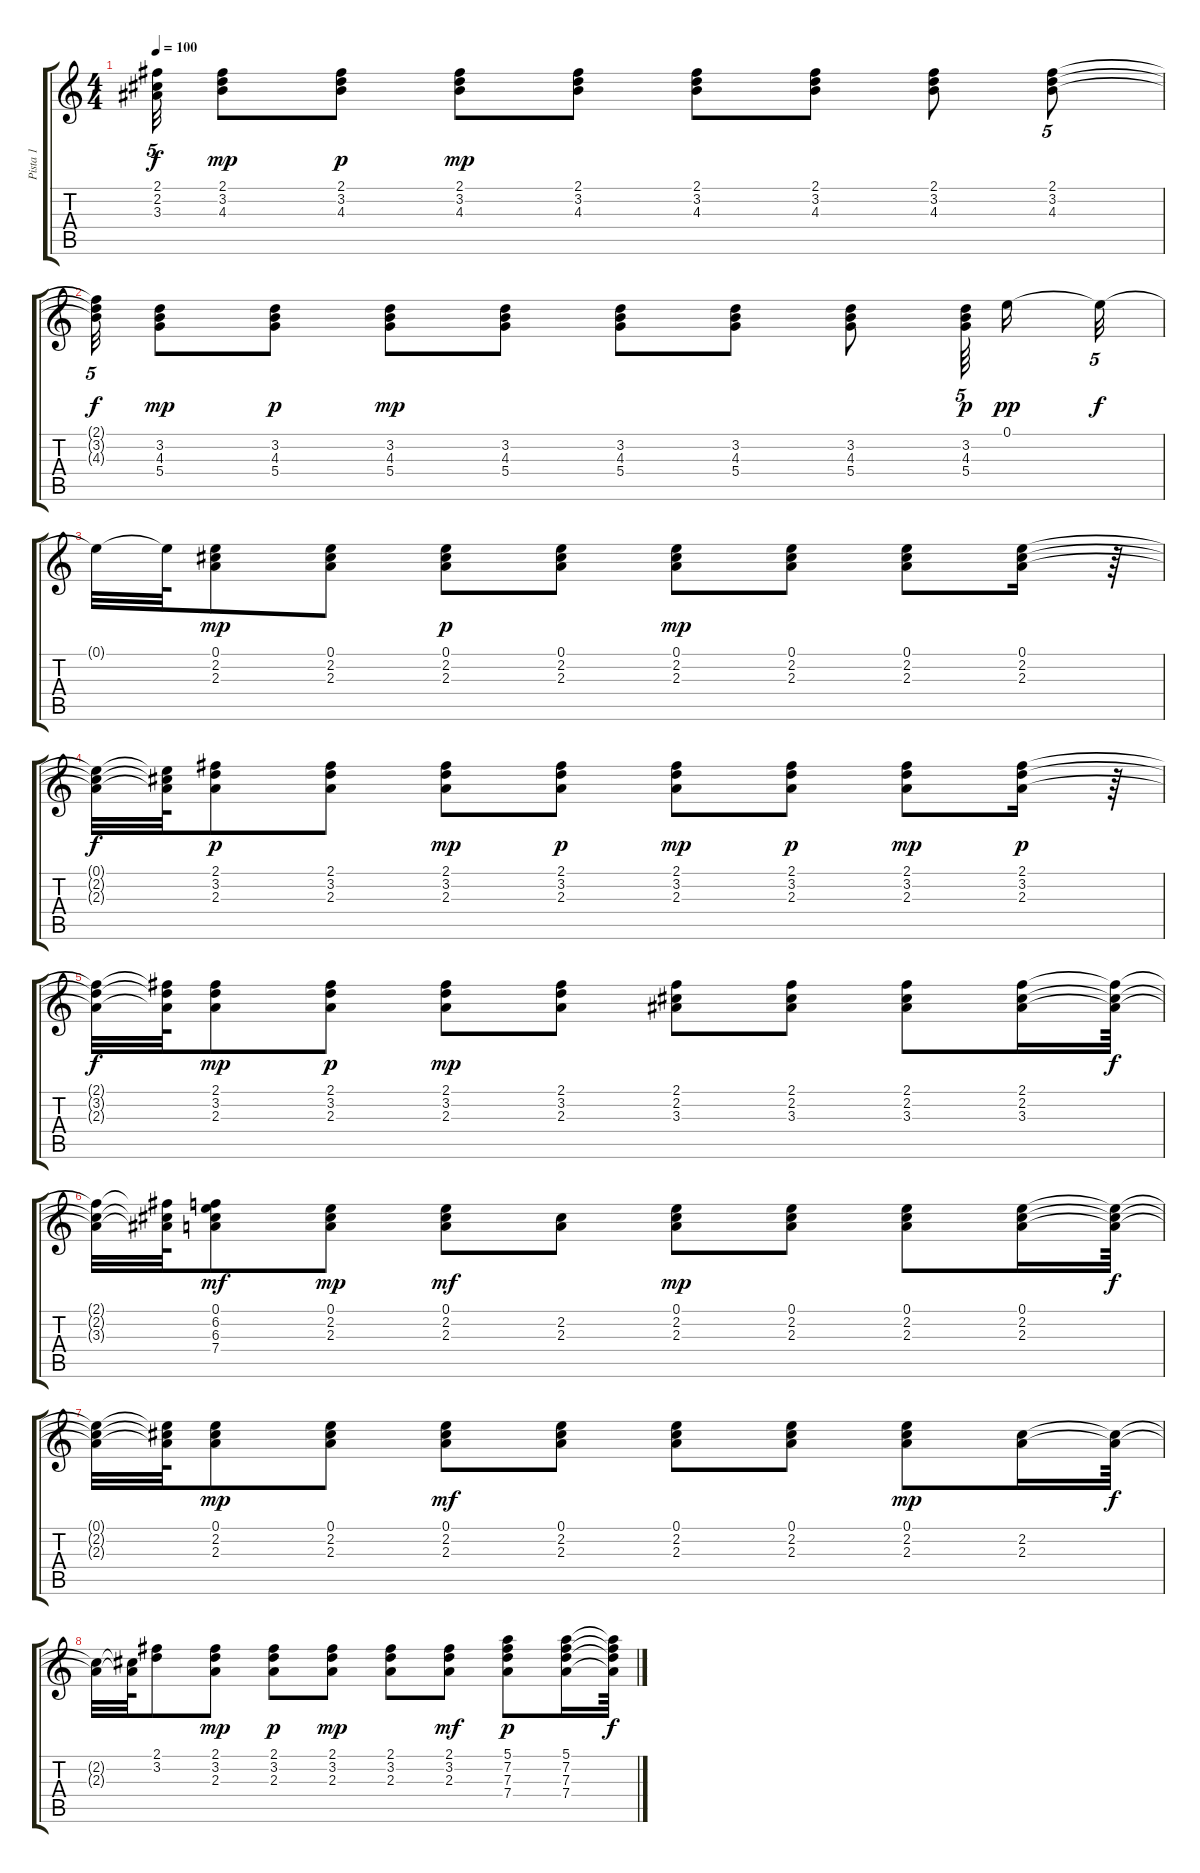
\track ("Pista 1" "Pista 1") {instrument acousticguitarsteel}
\staff {score tabs}
\tuning (E4 B3 G3 D3 A2 E2) {hide}
\ts (4 4)
\tempo 100
\clef g2
\ks c
(2.1{t} 2.2{t} 3.3{t}).32{tu (5 4) dy f} (2.1 3.2 4.3).8{dy mp} (2.1 3.2 4.3).8{dy p} (2.1 3.2 4.3).8{dy mp} (2.1 3.2 4.3).8 (2.1 3.2 4.3).8 (2.1 3.2 4.3).8 (2.1 3.2 4.3).8 (2.1 3.2 4.3).8{tu (5 4)} |
(2.1{t} 3.2{t} 4.3{t}).32{tu (5 4) dy f} (3.2 4.3 5.4).8{dy mp} (3.2 4.3 5.4).8{dy p} (3.2 4.3 5.4).8{dy mp} (3.2 4.3 5.4).8 (3.2 4.3 5.4).8 (3.2 4.3 5.4).8 (3.2 4.3 5.4).8 (3.2 4.3 5.4).64{tu (5 4) dy p beam splitsecondary} 0.1.16{dy pp} 0.1{t}.32{tu (5 4) dy f} |
0.1{t}.32 0.1{t}.64 (0.1 2.2 2.3).8{dy mp} (0.1 2.2 2.3).8 (0.1 2.2 2.3).8{dy p} (0.1 2.2 2.3).8 (0.1 2.2 2.3).8{dy mp} (0.1 2.2 2.3).8 (0.1 2.2 2.3).8 (0.1 2.2 2.3).16 r.64 |
(0.1{t} 2.2{t} 2.3{t}).32{dy f} (0.1{t} 2.2{t} 2.3{t}).64 (2.1 3.2 2.3).8{dy p} (2.1 3.2 2.3).8 (2.1 3.2 2.3).8{dy mp} (2.1 3.2 2.3).8{dy p} (2.1 3.2 2.3).8{dy mp} (2.1 3.2 2.3).8{dy p} (2.1 3.2 2.3).8{dy mp} (2.1 3.2 2.3).16{dy p} r.64 |
(2.1{t} 3.2{t} 2.3{t}).32{dy f} (2.1{t} 3.2{t} 2.3{t}).64 (2.1 3.2 2.3).8{dy mp} (2.1 3.2 2.3).8{dy p} (2.1 3.2 2.3).8{dy mp} (2.1 3.2 2.3).8 (2.1 2.2 3.3).8 (2.1 2.2 3.3).8 (2.1 2.2 3.3).8 (2.1 2.2 3.3).16 (2.1{t} 2.2{t} 3.3{t}).64{dy f} |
(2.1{t} 2.2{t} 3.3{t}).32 (2.1{t} 2.2{t} 3.3{t}).64 (0.1 6.2 6.3 7.4).8{dy mf} (0.1 2.2 2.3).8{dy mp} (0.1 2.2 2.3).8{dy mf} (2.2 2.3).8 (0.1 2.2 2.3).8{dy mp} (0.1 2.2 2.3).8 (0.1 2.2 2.3).8 (0.1 2.2 2.3).16 (0.1{t} 2.2{t} 2.3{t}).64{dy f} |
(0.1{t} 2.2{t} 2.3{t}).32 (0.1{t} 2.2{t} 2.3{t}).64 (0.1 2.2 2.3).8{dy mp} (0.1 2.2 2.3).8 (0.1 2.2 2.3).8{dy mf} (0.1 2.2 2.3).8 (0.1 2.2 2.3).8 (0.1 2.2 2.3).8 (0.1 2.2 2.3).8{dy mp} (2.2 2.3).16 (2.2{t} 2.3{t}).64{dy f} |
(2.2{t} 2.3{t}).32 (2.2{t} 2.3{t}).64 (2.1 3.2).8 (2.1 3.2 2.3).8{dy mp} (2.1 3.2 2.3).8{dy p} (2.1 3.2 2.3).8{dy mp} (2.1 3.2 2.3).8 (2.1 3.2 2.3).8{dy mf} (5.1 7.2 7.3 7.4).8{dy p} (5.1 7.2 7.3 7.4).16 (5.1{t} 7.2{t} 7.3{t} 7.4{t}).64{dy f}
